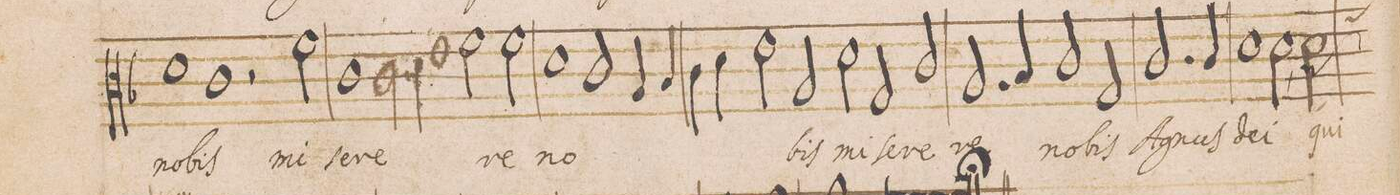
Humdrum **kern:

**kern	**text
*I"Cantus	*
*clefC3	*
*k[b-]	*
*met(C|)	*
*M2/1	*
1d	no-
=12-	=12-
1c	-bis
2r	.
2f\	mi-
=13-	=13-
1c	-se-
2.c\	-re-
4d\	.
=14-	=14-
1e	.
2f\	.
2f\	re
=15-	=15-
1d	no-
2c/	.
4A/	.
4B-/	.
=16-	=16-
4c\	.
4d\	.
2e\	.
2A/	-bis
2d\	mi-
=17-	=17-
2G/	-se-
2c/	-re-
2.A/	-re
4B-/	.
=18-	=18-
2c/	no-
2G/	-bis
2.c/	A-
4c/	-gnus
=19-	=19-
1d	de-
2d,\	-i
*custos:f	*
2d\	qui
=20-	=20-
*-	*-
